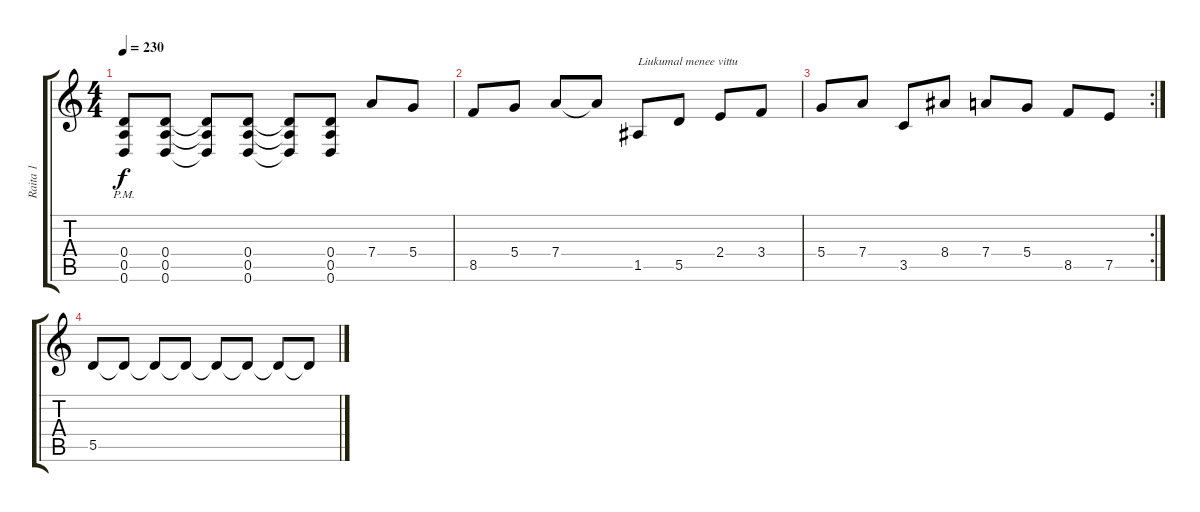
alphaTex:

\track ("Raita 1" "Raita 1") {instrument distortionguitar}
\staff {score tabs}
\tuning (E4 B3 G3 D3 A2 D2) {hide}
\ts (4 4)
\tempo 230
\clef g2
\ks c
(0.4 0.5 0.6{pm}).8{dy f} (0.4 0.5 0.6).8 (0.4{t} 0.5{t} 0.6{t}).8 (0.4 0.5 0.6).8 (0.4{t} 0.5{t} 0.6{t}).8 (0.4 0.5 0.6).8 7.4.8 5.4.8 |
8.5.8 5.4.8 7.4.8 7.4{t}.8 1.5.8{txt "Liukumal menee vittu"} 5.5.8 2.4.8 3.4.8 |
\rc 2
5.4.8 7.4.8 3.5.8 8.4.8 7.4.8 5.4.8 8.5.8 7.5.8 |
5.5.8 5.5{t}.8 5.5{t}.8 5.5{t}.8 5.5{t}.8 5.5{t}.8 5.5{t}.8 5.5{t}.8
